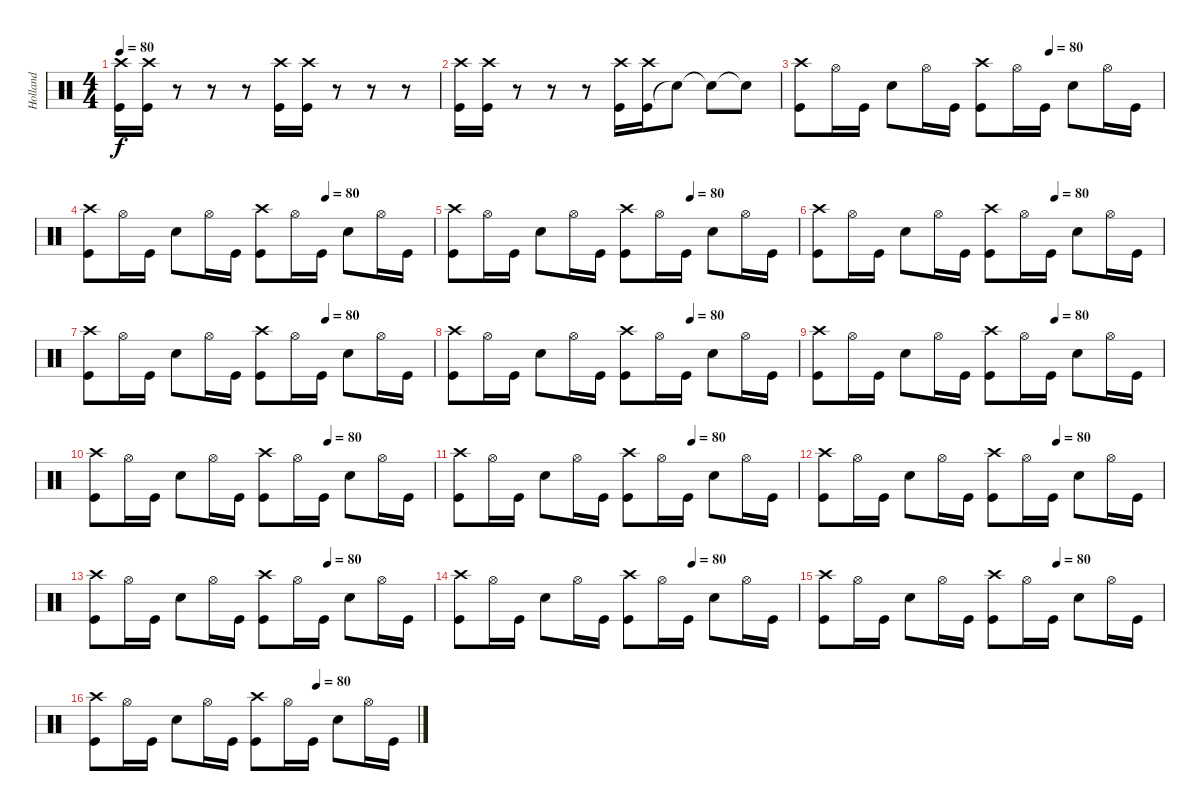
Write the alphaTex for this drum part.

\track ("Holland" "Holland") {instrument percussion}
\staff {score}
\articulation defaults
\ts (4 4)
\tempo 80
\clef neutral
\ks c
("Kick (hit)" "Crash high (hit)").16{dy f} ("Kick (hit)" "Crash high (hit)").16 r.8 r.8 r.8 ("Kick (hit)" "Crash high (hit)").16 ("Kick (hit)" "Crash high (hit)").16 r.8 r.8 r.8 |
("Kick (hit)" "Crash high (hit)").16 ("Kick (hit)" "Crash high (hit)").16 r.8 r.8 r.8 ("Kick (hit)" "Crash high (hit)").16 ("Kick (hit)" "Crash high (hit)").16 "Snare (hit)"{t}.8 "Snare (hit)"{t}.8 "Snare (hit)"{t}.8 |
\tempo (80 0.6875)
("Kick (hit)" "Crash high (hit)").8 "Hi-Hat (open)".16 "Kick (hit)".16 "Snare (hit) 2".8 "Hi-Hat (open)".16 "Kick (hit)".16 ("Kick (hit)" "Crash high (hit)").8 "Hi-Hat (open)".16 "Kick (hit)".16 "Snare (hit) 2".8 "Hi-Hat (open)".16 "Kick (hit)".16 |
\tempo (80 0.6875)
("Kick (hit)" "Crash high (hit)").8 "Hi-Hat (open)".16 "Kick (hit)".16 "Snare (hit) 2".8 "Hi-Hat (open)".16 "Kick (hit)".16 ("Kick (hit)" "Crash high (hit)").8 "Hi-Hat (open)".16 "Kick (hit)".16 "Snare (hit) 2".8 "Hi-Hat (open)".16 "Kick (hit)".16 |
\tempo (80 0.6875)
("Kick (hit)" "Crash high (hit)").8 "Hi-Hat (open)".16 "Kick (hit)".16 "Snare (hit) 2".8 "Hi-Hat (open)".16 "Kick (hit)".16 ("Kick (hit)" "Crash high (hit)").8 "Hi-Hat (open)".16 "Kick (hit)".16 "Snare (hit) 2".8 "Hi-Hat (open)".16 "Kick (hit)".16 |
\tempo (80 0.6875)
("Kick (hit)" "Crash high (hit)").8 "Hi-Hat (open)".16 "Kick (hit)".16 "Snare (hit) 2".8 "Hi-Hat (open)".16 "Kick (hit)".16 ("Kick (hit)" "Crash high (hit)").8 "Hi-Hat (open)".16 "Kick (hit)".16 "Snare (hit) 2".8 "Hi-Hat (open)".16 "Kick (hit)".16 |
\tempo (80 0.6875)
("Kick (hit)" "Crash high (hit)").8 "Hi-Hat (open)".16 "Kick (hit)".16 "Snare (hit) 2".8 "Hi-Hat (open)".16 "Kick (hit)".16 ("Kick (hit)" "Crash high (hit)").8 "Hi-Hat (open)".16 "Kick (hit)".16 "Snare (hit) 2".8 "Hi-Hat (open)".16 "Kick (hit)".16 |
\tempo (80 0.6875)
("Kick (hit)" "Crash high (hit)").8 "Hi-Hat (open)".16 "Kick (hit)".16 "Snare (hit) 2".8 "Hi-Hat (open)".16 "Kick (hit)".16 ("Kick (hit)" "Crash high (hit)").8 "Hi-Hat (open)".16 "Kick (hit)".16 "Snare (hit) 2".8 "Hi-Hat (open)".16 "Kick (hit)".16 |
\tempo (80 0.6875)
("Kick (hit)" "Crash high (hit)").8 "Hi-Hat (open)".16 "Kick (hit)".16 "Snare (hit) 2".8 "Hi-Hat (open)".16 "Kick (hit)".16 ("Kick (hit)" "Crash high (hit)").8 "Hi-Hat (open)".16 "Kick (hit)".16 "Snare (hit) 2".8 "Hi-Hat (open)".16 "Kick (hit)".16 |
\tempo (80 0.6875)
("Kick (hit)" "Crash high (hit)").8 "Hi-Hat (open)".16 "Kick (hit)".16 "Snare (hit) 2".8 "Hi-Hat (open)".16 "Kick (hit)".16 ("Kick (hit)" "Crash high (hit)").8 "Hi-Hat (open)".16 "Kick (hit)".16 "Snare (hit) 2".8 "Hi-Hat (open)".16 "Kick (hit)".16 |
\tempo (80 0.6875)
("Kick (hit)" "Crash high (hit)").8 "Hi-Hat (open)".16 "Kick (hit)".16 "Snare (hit) 2".8 "Hi-Hat (open)".16 "Kick (hit)".16 ("Kick (hit)" "Crash high (hit)").8 "Hi-Hat (open)".16 "Kick (hit)".16 "Snare (hit) 2".8 "Hi-Hat (open)".16 "Kick (hit)".16 |
\tempo (80 0.6875)
("Kick (hit)" "Crash high (hit)").8 "Hi-Hat (open)".16 "Kick (hit)".16 "Snare (hit) 2".8 "Hi-Hat (open)".16 "Kick (hit)".16 ("Kick (hit)" "Crash high (hit)").8 "Hi-Hat (open)".16 "Kick (hit)".16 "Snare (hit) 2".8 "Hi-Hat (open)".16 "Kick (hit)".16 |
\tempo (80 0.6875)
("Kick (hit)" "Crash high (hit)").8 "Hi-Hat (open)".16 "Kick (hit)".16 "Snare (hit) 2".8 "Hi-Hat (open)".16 "Kick (hit)".16 ("Kick (hit)" "Crash high (hit)").8 "Hi-Hat (open)".16 "Kick (hit)".16 "Snare (hit) 2".8 "Hi-Hat (open)".16 "Kick (hit)".16 |
\tempo (80 0.6875)
("Kick (hit)" "Crash high (hit)").8 "Hi-Hat (open)".16 "Kick (hit)".16 "Snare (hit) 2".8 "Hi-Hat (open)".16 "Kick (hit)".16 ("Kick (hit)" "Crash high (hit)").8 "Hi-Hat (open)".16 "Kick (hit)".16 "Snare (hit) 2".8 "Hi-Hat (open)".16 "Kick (hit)".16 |
\tempo (80 0.6875)
("Kick (hit)" "Crash high (hit)").8 "Hi-Hat (open)".16 "Kick (hit)".16 "Snare (hit) 2".8 "Hi-Hat (open)".16 "Kick (hit)".16 ("Kick (hit)" "Crash high (hit)").8 "Hi-Hat (open)".16 "Kick (hit)".16 "Snare (hit) 2".8 "Hi-Hat (open)".16 "Kick (hit)".16 |
\tempo (80 0.6875)
("Kick (hit)" "Crash high (hit)").8 "Hi-Hat (open)".16 "Kick (hit)".16 "Snare (hit) 2".8 "Hi-Hat (open)".16 "Kick (hit)".16 ("Kick (hit)" "Crash high (hit)").8 "Hi-Hat (open)".16 "Kick (hit)".16 "Snare (hit) 2".8 "Hi-Hat (open)".16 "Kick (hit)".16
